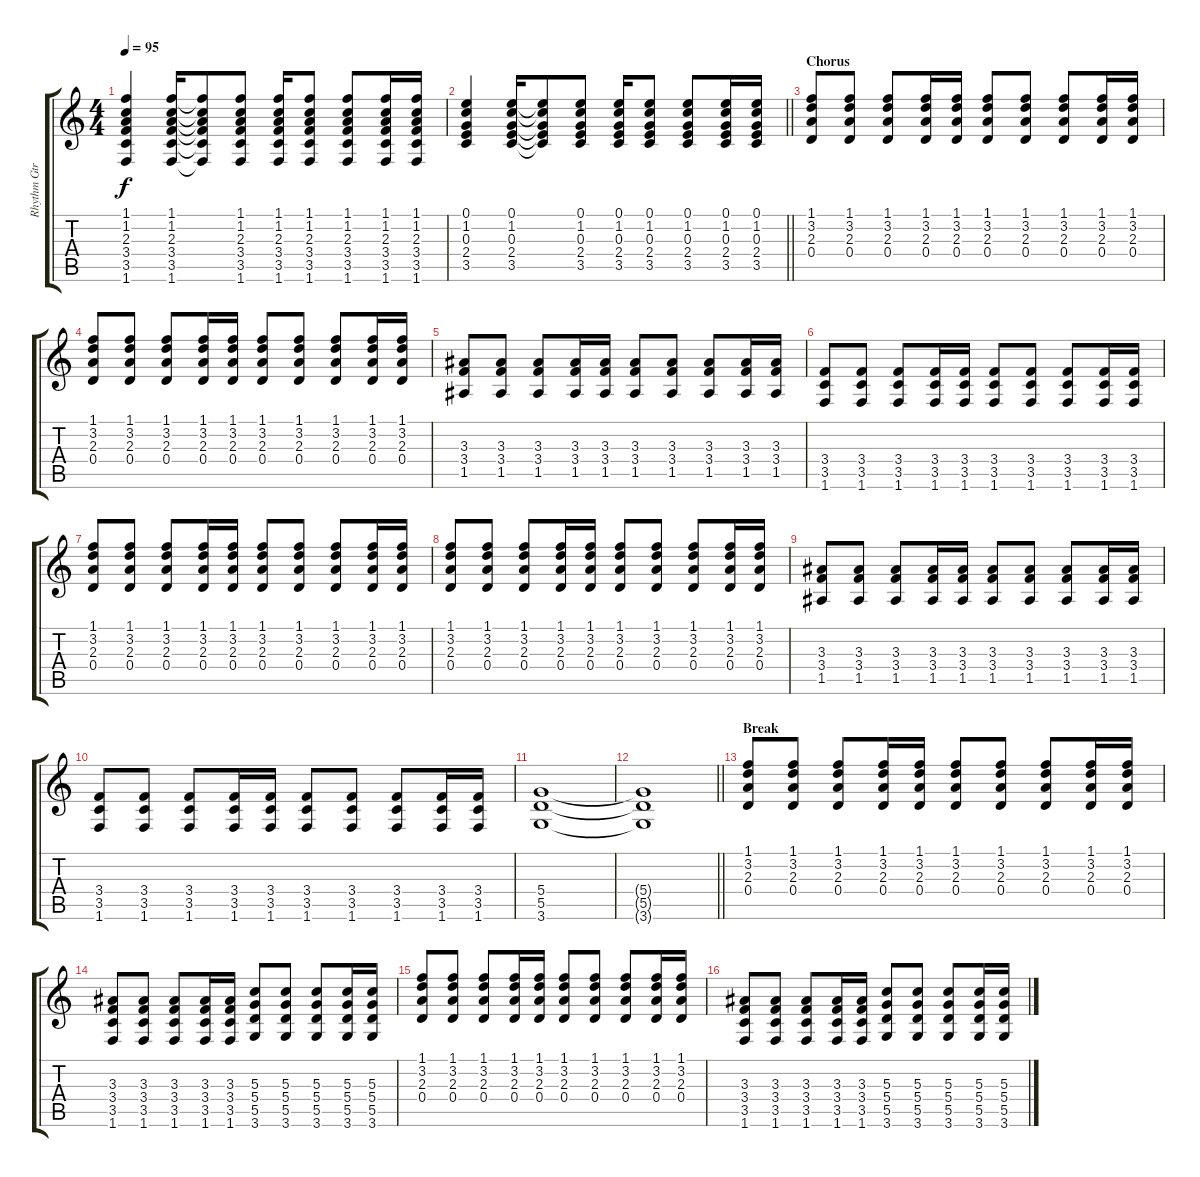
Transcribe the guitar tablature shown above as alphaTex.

\track ("Rhythm Gtr." "Rhythm Gtr") {instrument acousticguitarsteel}
\staff {score tabs}
\tuning (E4 B3 G3 D3 A2 E2) {hide}
\ts (4 4)
\tempo 95
\clef g2
\ks c
(1.1 1.2 2.3 3.4 3.5 1.6).4{dy f} (1.1 1.2 2.3 3.4 3.5 1.6).16 (1.1{t} 1.2{t} 2.3{t} 3.4{t} 3.5{t} 1.6{t}).8 (1.1 1.2 2.3 3.4 3.5 1.6).8 (1.1 1.2 2.3 3.4 3.5 1.6).16 (1.1 1.2 2.3 3.4 3.5 1.6).8 (1.1 1.2 2.3 3.4 3.5 1.6).8 (1.1 1.2 2.3 3.4 3.5 1.6).16 (1.1 1.2 2.3 3.4 3.5 1.6).16 |
\barLineRight lightlight
(0.1 1.2 0.3 2.4 3.5).4 (0.1 1.2 0.3 2.4 3.5).16 (0.1{t} 1.2{t} 0.3{t} 2.4{t} 3.5{t}).8 (0.1 1.2 0.3 2.4 3.5).8 (0.1 1.2 0.3 2.4 3.5).16 (0.1 1.2 0.3 2.4 3.5).8 (0.1 1.2 0.3 2.4 3.5).8 (0.1 1.2 0.3 2.4 3.5).16 (0.1 1.2 0.3 2.4 3.5).16 |
\section ("" "Chorus")
(1.1 3.2 2.3 0.4).8 (1.1 3.2 2.3 0.4).8 (1.1 3.2 2.3 0.4).8 (1.1 3.2 2.3 0.4).16 (1.1 3.2 2.3 0.4).16 (1.1 3.2 2.3 0.4).8 (1.1 3.2 2.3 0.4).8 (1.1 3.2 2.3 0.4).8 (1.1 3.2 2.3 0.4).16 (1.1 3.2 2.3 0.4).16 |
(1.1 3.2 2.3 0.4).8 (1.1 3.2 2.3 0.4).8 (1.1 3.2 2.3 0.4).8 (1.1 3.2 2.3 0.4).16 (1.1 3.2 2.3 0.4).16 (1.1 3.2 2.3 0.4).8 (1.1 3.2 2.3 0.4).8 (1.1 3.2 2.3 0.4).8 (1.1 3.2 2.3 0.4).16 (1.1 3.2 2.3 0.4).16 |
(3.3 3.4 1.5).8 (3.3 3.4 1.5).8 (3.3 3.4 1.5).8 (3.3 3.4 1.5).16 (3.3 3.4 1.5).16 (3.3 3.4 1.5).8 (3.3 3.4 1.5).8 (3.3 3.4 1.5).8 (3.3 3.4 1.5).16 (3.3 3.4 1.5).16 |
(3.4 3.5 1.6).8 (3.4 3.5 1.6).8 (3.4 3.5 1.6).8 (3.4 3.5 1.6).16 (3.4 3.5 1.6).16 (3.4 3.5 1.6).8 (3.4 3.5 1.6).8 (3.4 3.5 1.6).8 (3.4 3.5 1.6).16 (3.4 3.5 1.6).16 |
(1.1 3.2 2.3 0.4).8 (1.1 3.2 2.3 0.4).8 (1.1 3.2 2.3 0.4).8 (1.1 3.2 2.3 0.4).16 (1.1 3.2 2.3 0.4).16 (1.1 3.2 2.3 0.4).8 (1.1 3.2 2.3 0.4).8 (1.1 3.2 2.3 0.4).8 (1.1 3.2 2.3 0.4).16 (1.1 3.2 2.3 0.4).16 |
(1.1 3.2 2.3 0.4).8 (1.1 3.2 2.3 0.4).8 (1.1 3.2 2.3 0.4).8 (1.1 3.2 2.3 0.4).16 (1.1 3.2 2.3 0.4).16 (1.1 3.2 2.3 0.4).8 (1.1 3.2 2.3 0.4).8 (1.1 3.2 2.3 0.4).8 (1.1 3.2 2.3 0.4).16 (1.1 3.2 2.3 0.4).16 |
(3.3 3.4 1.5).8 (3.3 3.4 1.5).8 (3.3 3.4 1.5).8 (3.3 3.4 1.5).16 (3.3 3.4 1.5).16 (3.3 3.4 1.5).8 (3.3 3.4 1.5).8 (3.3 3.4 1.5).8 (3.3 3.4 1.5).16 (3.3 3.4 1.5).16 |
(3.4 3.5 1.6).8 (3.4 3.5 1.6).8 (3.4 3.5 1.6).8 (3.4 3.5 1.6).16 (3.4 3.5 1.6).16 (3.4 3.5 1.6).8 (3.4 3.5 1.6).8 (3.4 3.5 1.6).8 (3.4 3.5 1.6).16 (3.4 3.5 1.6).16 |
(5.4 5.5 3.6).1 |
\barLineRight lightlight
(5.4{t} 5.5{t} 3.6{t}).1 |
\section ("" "Break")
(1.1 3.2 2.3 0.4).8 (1.1 3.2 2.3 0.4).8 (1.1 3.2 2.3 0.4).8 (1.1 3.2 2.3 0.4).16 (1.1 3.2 2.3 0.4).16 (1.1 3.2 2.3 0.4).8 (1.1 3.2 2.3 0.4).8 (1.1 3.2 2.3 0.4).8 (1.1 3.2 2.3 0.4).16 (1.1 3.2 2.3 0.4).16 |
(3.3 3.4 3.5 1.6).8 (3.3 3.4 3.5 1.6).8 (3.3 3.4 3.5 1.6).8 (3.3 3.4 3.5 1.6).16 (3.3 3.4 3.5 1.6).16 (5.3 5.4 5.5 3.6).8 (5.3 5.4 5.5 3.6).8 (5.3 5.4 5.5 3.6).8 (5.3 5.4 5.5 3.6).16 (5.3 5.4 5.5 3.6).16 |
(1.1 3.2 2.3 0.4).8 (1.1 3.2 2.3 0.4).8 (1.1 3.2 2.3 0.4).8 (1.1 3.2 2.3 0.4).16 (1.1 3.2 2.3 0.4).16 (1.1 3.2 2.3 0.4).8 (1.1 3.2 2.3 0.4).8 (1.1 3.2 2.3 0.4).8 (1.1 3.2 2.3 0.4).16 (1.1 3.2 2.3 0.4).16 |
(3.3 3.4 3.5 1.6).8 (3.3 3.4 3.5 1.6).8 (3.3 3.4 3.5 1.6).8 (3.3 3.4 3.5 1.6).16 (3.3 3.4 3.5 1.6).16 (5.3 5.4 5.5 3.6).8 (5.3 5.4 5.5 3.6).8 (5.3 5.4 5.5 3.6).8 (5.3 5.4 5.5 3.6).16 (5.3 5.4 5.5 3.6).16
